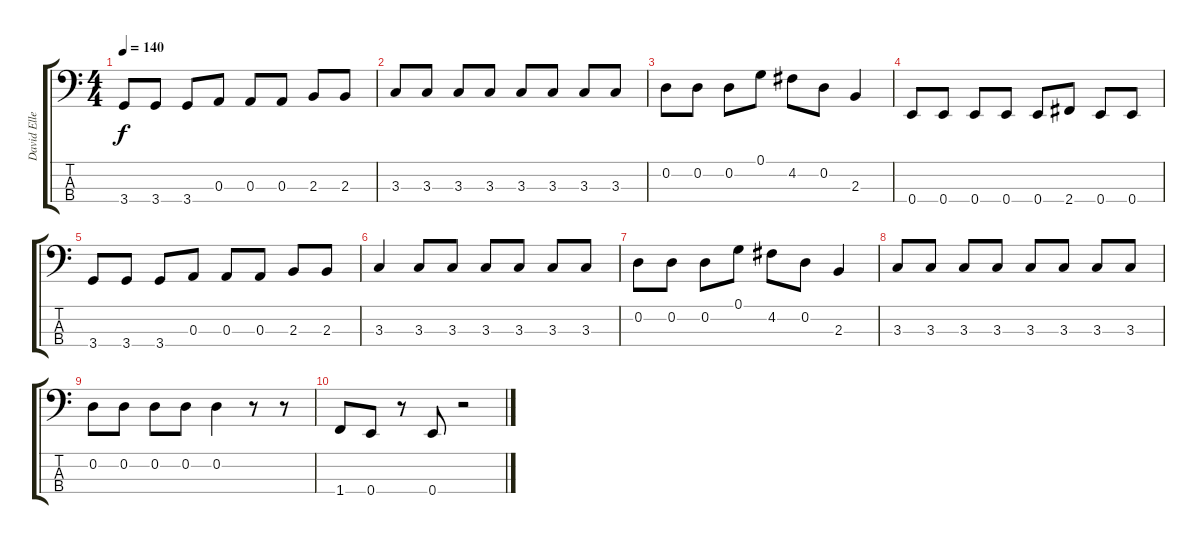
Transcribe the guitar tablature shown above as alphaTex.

\track ("David Ellefson (Bass)" "David Elle") {instrument electricbasspick}
\staff {score tabs}
\tuning (G2 D2 A1 E1) {hide}
\ts (4 4)
\tempo 140
\clef f4
\ks c
3.4.8{dy f} 3.4.8 3.4.8 0.3.8 0.3.8 0.3.8 2.3.8 2.3.8 |
3.3.8 3.3.8 3.3.8 3.3.8 3.3.8 3.3.8 3.3.8 3.3.8 |
0.2.8 0.2.8 0.2.8 0.1.8 4.2.8 0.2.8 2.3.4 |
0.4.8 0.4.8 0.4.8 0.4.8 0.4.8 2.4.8 0.4.8 0.4.8 |
3.4.8 3.4.8 3.4.8 0.3.8 0.3.8 0.3.8 2.3.8 2.3.8 |
3.3.4 3.3.8 3.3.8 3.3.8 3.3.8 3.3.8 3.3.8 |
0.2.8 0.2.8 0.2.8 0.1.8 4.2.8 0.2.8 2.3.4 |
3.3.8 3.3.8 3.3.8 3.3.8 3.3.8 3.3.8 3.3.8 3.3.8 |
0.2.8 0.2.8 0.2.8 0.2.8 0.2.4 r.8 r.8 |
1.4.8 0.4.8 r.8 0.4.8 r.2
